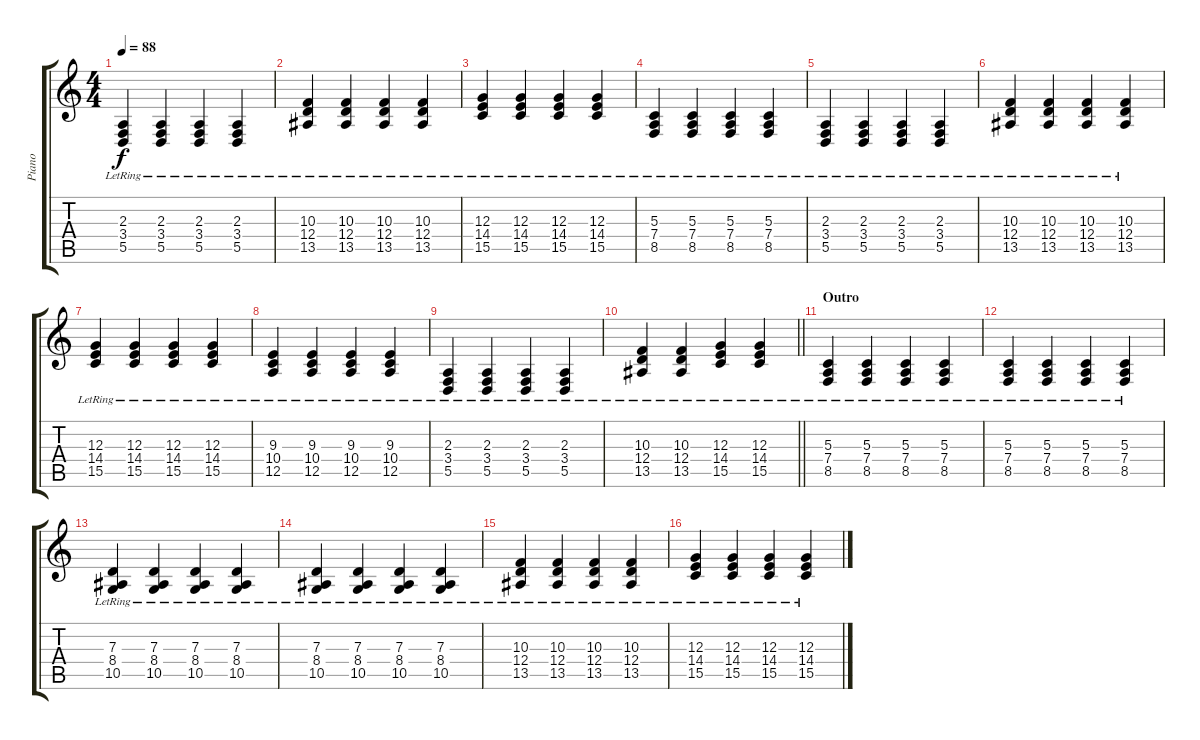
\track ("Piano" "Piano") {instrument brightacousticpiano}
\staff {score tabs}
\tuning (E4 B3 G3 D3 A2 E2) {hide}
\ts (4 4)
\tempo 88
\clef g2
\ks c
(2.3{lr} 3.4{lr} 5.5{lr}).4{dy f} (2.3{lr} 3.4{lr} 5.5{lr}).4 (2.3{lr} 3.4{lr} 5.5{lr}).4 (2.3{lr} 3.4{lr} 5.5{lr}).4 |
(10.3{lr} 12.4{lr} 13.5{lr}).4 (10.3{lr} 12.4{lr} 13.5{lr}).4 (10.3{lr} 12.4{lr} 13.5{lr}).4 (10.3{lr} 12.4{lr} 13.5{lr}).4 |
(12.3{lr} 14.4{lr} 15.5{lr}).4 (12.3{lr} 14.4{lr} 15.5{lr}).4 (12.3{lr} 14.4{lr} 15.5{lr}).4 (12.3{lr} 14.4{lr} 15.5{lr}).4 |
(5.3{lr} 7.4{lr} 8.5{lr}).4 (5.3{lr} 7.4{lr} 8.5{lr}).4 (5.3{lr} 7.4{lr} 8.5{lr}).4 (5.3{lr} 7.4{lr} 8.5{lr}).4 |
(2.3{lr} 3.4{lr} 5.5{lr}).4 (2.3{lr} 3.4{lr} 5.5{lr}).4 (2.3{lr} 3.4{lr} 5.5{lr}).4 (2.3{lr} 3.4{lr} 5.5{lr}).4 |
(10.3{lr} 12.4{lr} 13.5{lr}).4 (10.3{lr} 12.4{lr} 13.5{lr}).4 (10.3{lr} 12.4{lr} 13.5{lr}).4 (10.3{lr} 12.4{lr} 13.5{lr}).4 |
(12.3{lr} 14.4{lr} 15.5{lr}).4 (12.3{lr} 14.4{lr} 15.5{lr}).4 (12.3{lr} 14.4{lr} 15.5{lr}).4 (12.3{lr} 14.4{lr} 15.5{lr}).4 |
(9.3{lr} 10.4{lr} 12.5{lr}).4 (9.3{lr} 10.4{lr} 12.5{lr}).4 (9.3{lr} 10.4{lr} 12.5{lr}).4 (9.3{lr} 10.4{lr} 12.5{lr}).4 |
(2.3{lr} 3.4{lr} 5.5{lr}).4 (2.3{lr} 3.4{lr} 5.5{lr}).4 (2.3{lr} 3.4{lr} 5.5{lr}).4 (2.3{lr} 3.4{lr} 5.5{lr}).4 |
\barLineRight lightlight
(10.3{lr} 12.4{lr} 13.5{lr}).4 (10.3{lr} 12.4{lr} 13.5{lr}).4 (12.3{lr} 14.4{lr} 15.5{lr}).4 (12.3{lr} 14.4{lr} 15.5{lr}).4 |
\section ("" "Outro")
(5.3{lr} 7.4{lr} 8.5{lr}).4 (5.3{lr} 7.4{lr} 8.5{lr}).4 (5.3{lr} 7.4{lr} 8.5{lr}).4 (5.3{lr} 7.4{lr} 8.5{lr}).4 |
(5.3{lr} 7.4{lr} 8.5{lr}).4 (5.3{lr} 7.4{lr} 8.5{lr}).4 (5.3{lr} 7.4{lr} 8.5{lr}).4 (5.3{lr} 7.4{lr} 8.5{lr}).4 |
(7.3{lr} 8.4{lr} 10.5{lr}).4 (7.3{lr} 8.4{lr} 10.5{lr}).4 (7.3{lr} 8.4{lr} 10.5{lr}).4 (7.3{lr} 8.4{lr} 10.5{lr}).4 |
(7.3{lr} 8.4{lr} 10.5{lr}).4 (7.3{lr} 8.4{lr} 10.5{lr}).4 (7.3{lr} 8.4{lr} 10.5{lr}).4 (7.3{lr} 8.4{lr} 10.5{lr}).4 |
(10.3{lr} 12.4{lr} 13.5{lr}).4 (10.3{lr} 12.4{lr} 13.5{lr}).4 (10.3{lr} 12.4{lr} 13.5{lr}).4 (10.3{lr} 12.4{lr} 13.5{lr}).4 |
(12.3{lr} 14.4{lr} 15.5{lr}).4 (12.3{lr} 14.4{lr} 15.5{lr}).4 (12.3{lr} 14.4{lr} 15.5{lr}).4 (12.3{lr} 14.4{lr} 15.5{lr}).4
